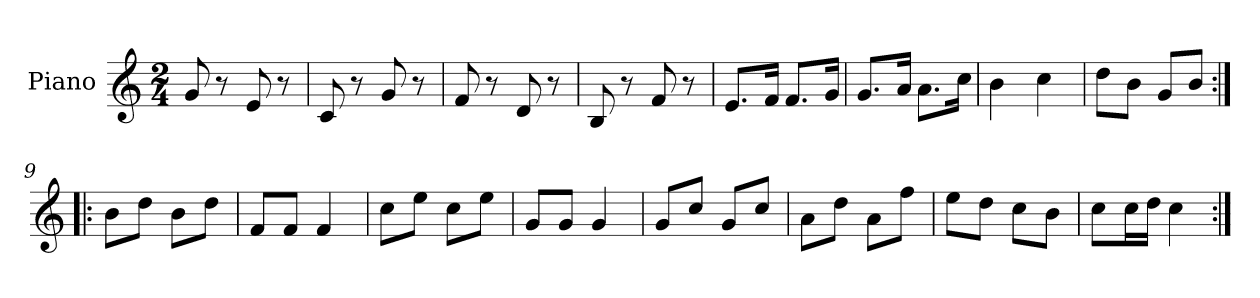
**kern
*part1
*staff1
*I"Piano
*I'Pno.
*clefG2
*k[]
*M2/4
=1
8g/
8r
8e/
8r
=2
8c/
8r
8g/
8r
=3
8f/
8r
8d/
8r
=4
8B/
8r
8f/
8r
=5
8.e/L
16f/Jk
8.f/L
16g/Jk
=6
8.g/L
16a/Jk
8.a\L
16cc\Jk
=7
4b\
4cc\
=8
8dd\L
8b\J
8g/L
8b/J
=9:|!|:
8b\L
8dd\J
8b\L
8dd\J
=10
8f/L
8f/J
4f/
=11
8cc\L
8ee\J
8cc\L
8ee\J
=12
8g/L
8g/J
4g/
=13
8g/L
8cc/J
8g/L
8cc/J
=14
8a\L
8dd\J
8a\L
8ff\J
=15
8ee\L
8dd\J
8cc\L
8b\J
=16
8cc\L
16cc\L
16dd\JJ
4cc\
=:|!
*-
